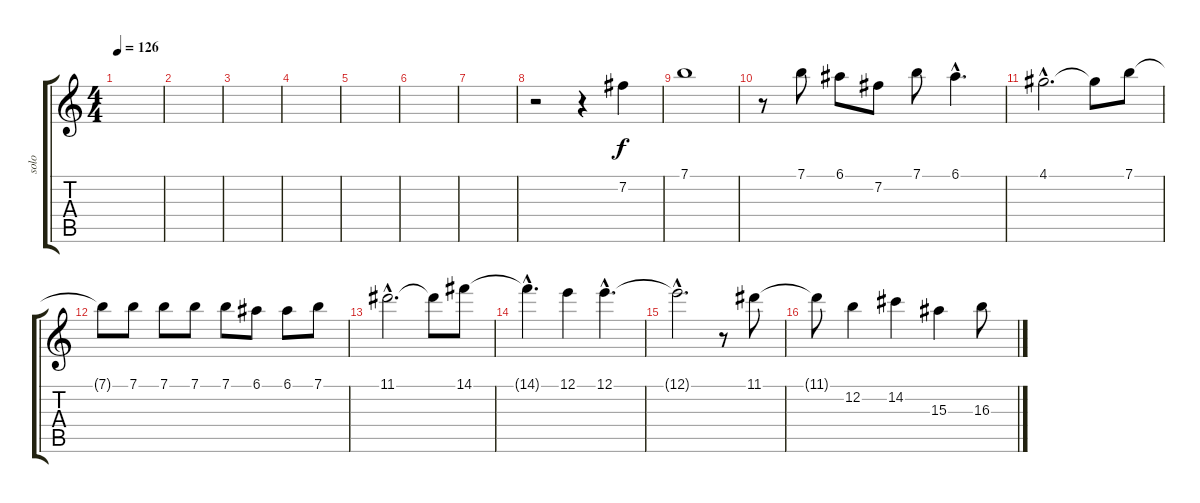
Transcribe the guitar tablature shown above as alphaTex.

\track ("solo" "solo") {instrument distortionguitar}
\staff {score tabs}
\tuning (E4 B3 G3 D3 A2 E2) {hide}
\ts (4 4)
\tempo 126
\clef g2
\ks c
|
|
|
|
|
|
|
r.2 r.4 7.2.4 |
7.1.1 |
r.8 7.1.8 6.1.8 7.2.8 7.1.8 6.1{hac}.4{d} |
4.1{hac}.2{d} 4.1{t}.8 7.1.8 |
7.1{t}.8 7.1.8 7.1.8 7.1.8 7.1.8 6.1.8 6.1.8 7.1.8 |
11.1{hac}.2{d} 11.1{t}.8 14.1.8 |
14.1{hac t}.4{d} 12.1.4 12.1{hac}.4{d} |
12.1{hac t}.2{d} r.8 11.1.8 |
11.1{t}.8 12.2.4 14.2.4 15.3.4 16.3.8
